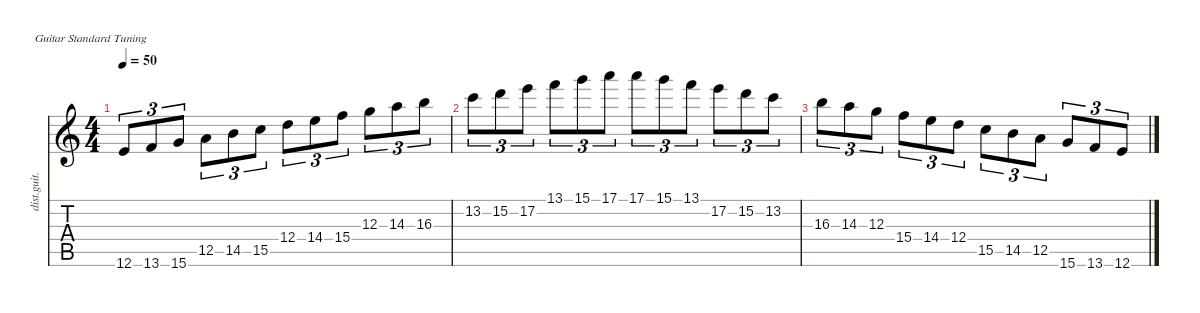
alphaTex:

\defaultSystemsLayout 4
\hideDynamics
\bracketExtendMode nobrackets
\track ("Distortion Guitar" "dist.guit.") {instrument distortionguitar}
\staff {score tabs}
\tuning (E4 B3 G3 D3 A2 E2)
\ts (4 4)
\tempo 50
\clef g2
\ks c
12.6.8{tu (3 2) dy mf instrument distortionguitar beam Up} 13.6.8{tu (3 2) beam Up} 15.6.8{tu (3 2) beam Up} 12.5.8{tu (3 2) beam Down} 14.5.8{tu (3 2) beam Down} 15.5.8{tu (3 2) beam Down} 12.4.8{tu (3 2) beam Down} 14.4.8{tu (3 2) beam Down} 15.4.8{tu (3 2) beam Down} 12.3.8{tu (3 2) beam Down} 14.3.8{tu (3 2) beam Down} 16.3.8{tu (3 2) beam Down} |
13.2.8{tu (3 2) beam Down} 15.2.8{tu (3 2) beam Down} 17.2.8{tu (3 2) beam Down} 13.1.8{tu (3 2) beam Down} 15.1.8{tu (3 2) beam Down} 17.1.8{tu (3 2) beam Down} 17.1.8{tu (3 2) beam Down} 15.1.8{tu (3 2) beam Down} 13.1.8{tu (3 2) beam Down} 17.2.8{tu (3 2) beam Down} 15.2.8{tu (3 2) beam Down} 13.2.8{tu (3 2) beam Down} |
16.3.8{tu (3 2) beam Down} 14.3.8{tu (3 2) beam Down} 12.3.8{tu (3 2) beam Down} 15.4.8{tu (3 2) beam Down} 14.4.8{tu (3 2) beam Down} 12.4.8{tu (3 2) beam Down} 15.5.8{tu (3 2) beam Down} 14.5.8{tu (3 2) beam Down} 12.5.8{tu (3 2) beam Down} 15.6.8{tu (3 2) beam Up} 13.6.8{tu (3 2) beam Up} 12.6.8{tu (3 2) beam Up}
